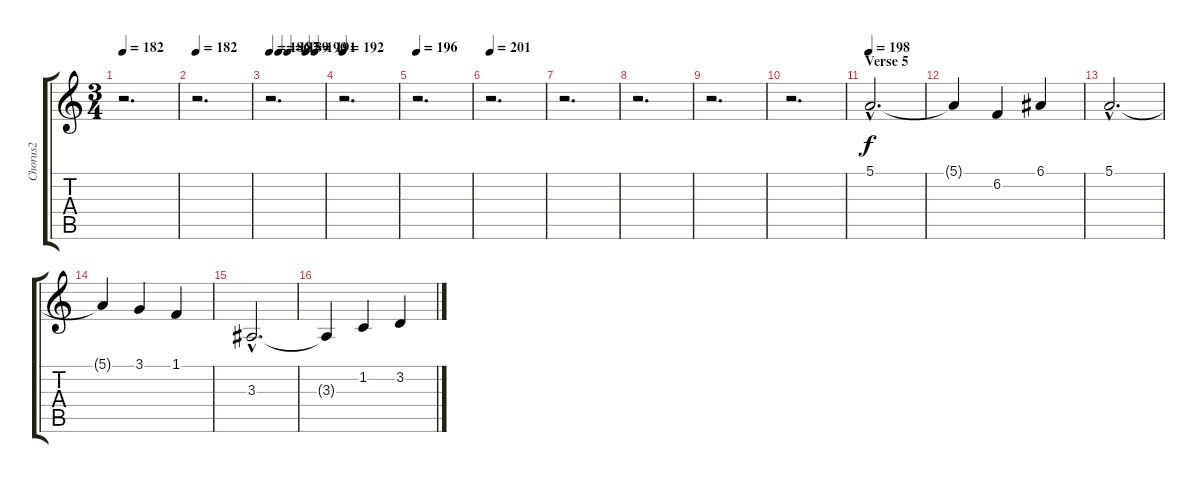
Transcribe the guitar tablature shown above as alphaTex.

\track ("Chorus2" "Chorus2") {instrument choiraahs}
\staff {score tabs}
\tuning (E4 B3 G3 D3 A2 E2) {hide}
\ts (3 4)
\tempo 182
\clef g2
\ks c
r.2{d dy f} |
\tempo 182
r.2{d} |
\tempo 186
\tempo (187 0.16666666666666666)
\tempo (189 0.3333333333333333)
\tempo (190 0.6666666666666666)
\tempo (191 0.8333333333333334)
r.2{d} |
\tempo 192
r.2{d} |
\tempo 196
r.2{d} |
\tempo 201
r.2{d} |
r.2{d} |
r.2{d} |
r.2{d} |
r.2{d} |
\section ("" "Verse 5")
\tempo 198
5.1{hac}.2{d volume 16} |
5.1{t}.4 6.2.4 6.1.4 |
5.1{hac}.2{d} |
5.1{t}.4 3.1.4 1.1.4 |
3.3{hac}.2{d} |
3.3{t}.4 1.2.4 3.2.4
